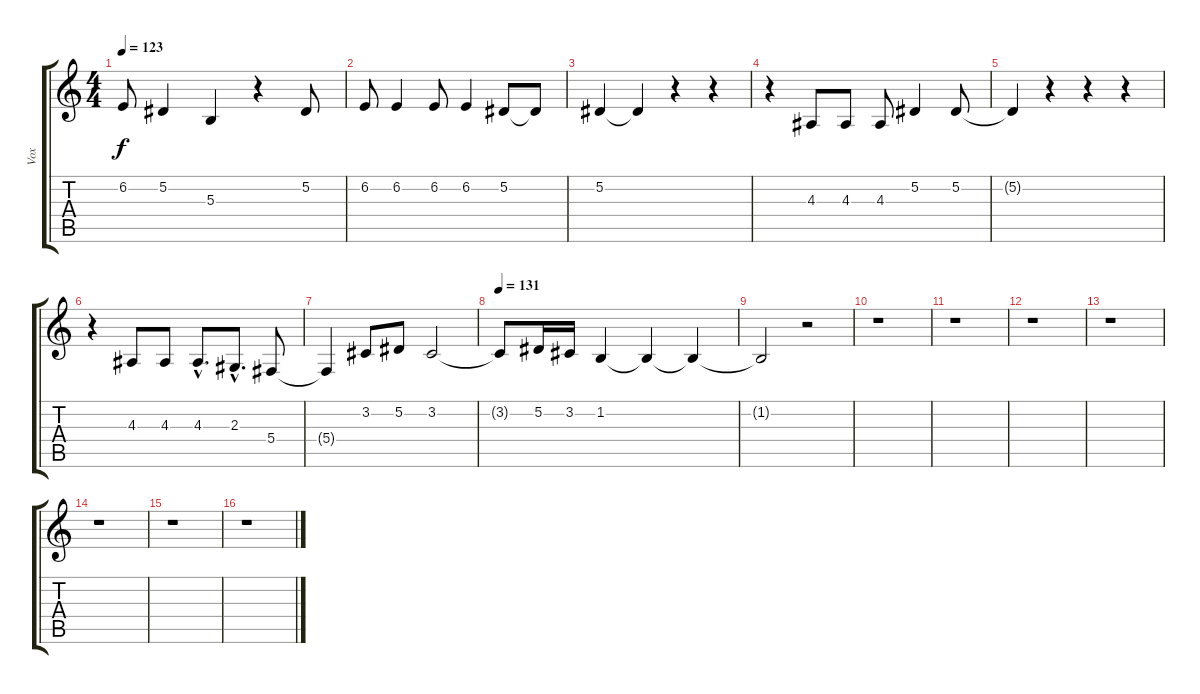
\track ("Vox" "Vox") {instrument altosax}
\staff {score tabs}
\tuning (Eb4 Bb3 Gb3 Db3 Ab2 Eb2) {hide}
\ts (4 4)
\tempo 123
\clef g2
\ks c
6.2{t}.8{dy f} 5.2.4 5.3.4 r.4 5.2.8 |
6.2.8 6.2.4 6.2.8 6.2.4 5.2.8 5.2{t}.8 |
5.2.4 5.2{t}.4 r.4 r.4 |
r.4 4.3.8 4.3.8 4.3.8 5.2.4 5.2.8 |
5.2{t}.4 r.4 r.4 r.4 |
r.4 4.3.8 4.3.8 4.3{hac}.8{d} 2.3{hac}.8{d} 5.4.8 |
5.4{t}.4 3.2.8 5.2.8 3.2.2 |
\tempo 131
3.2{t}.8 5.2.16 3.2.16 1.2.4 1.2{t}.4 1.2{t}.4 |
1.2{t}.2 r.2 |
r.1 |
r.1 |
r.1 |
r.1 |
r.1 |
r.1 |
r.1
